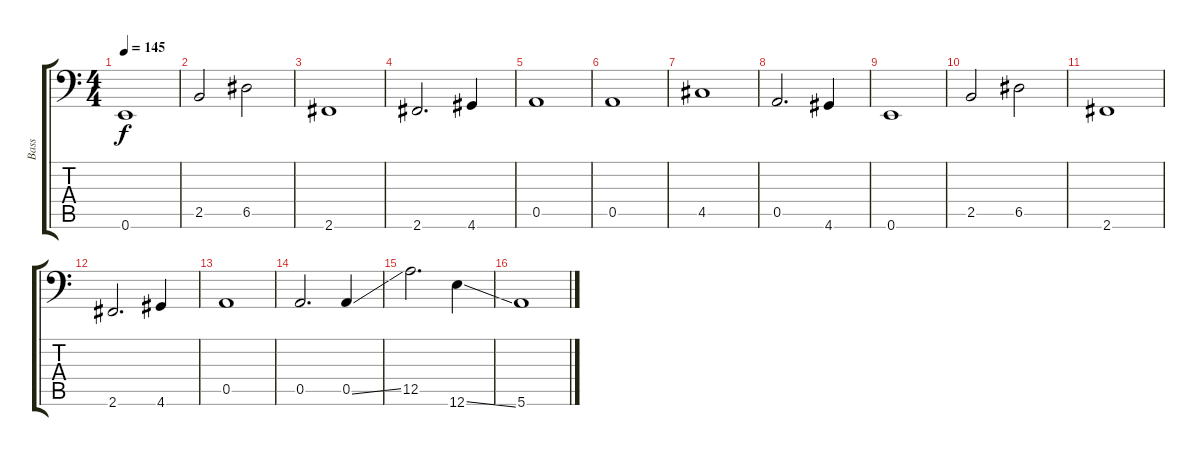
\track ("Bass" "Bass") {instrument electricbassfinger}
\staff {score tabs}
\tuning (E3 B2 G2 D2 A1 E1) {hide}
\ts (4 4)
\tempo 145
\clef f4
\ks c
0.6.1{dy f} |
2.5.2 6.5.2 |
2.6.1 |
2.6.2{d} 4.6.4 |
0.5.1 |
0.5.1 |
4.5.1 |
0.5.2{d} 4.6.4 |
0.6.1 |
2.5.2 6.5.2 |
2.6.1 |
2.6.2{d} 4.6.4 |
0.5.1 |
0.5.2{d} 0.5{ss}.4 |
12.5.2{d} 12.6{ss}.4 |
5.6.1
